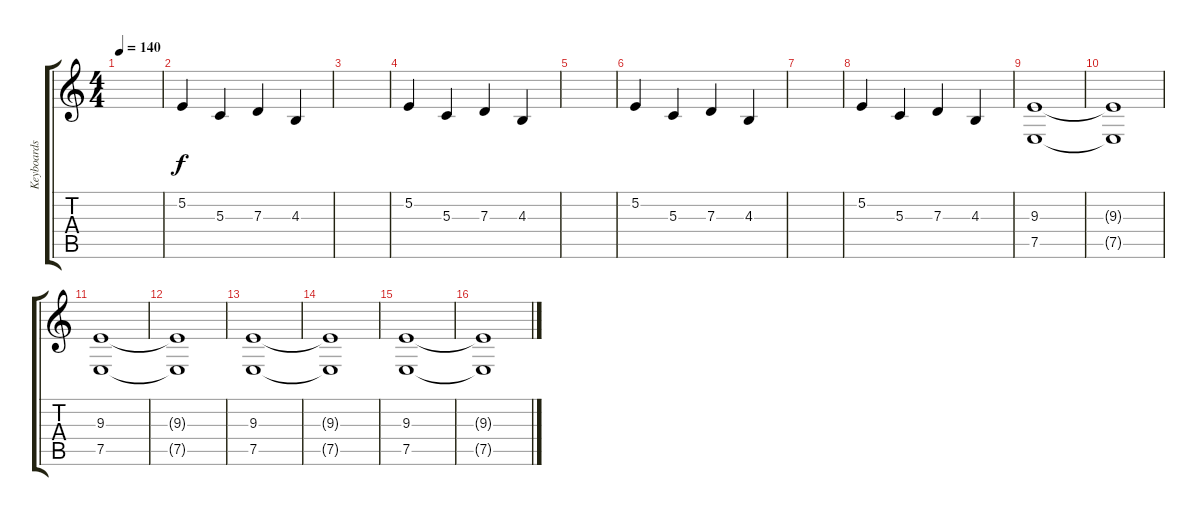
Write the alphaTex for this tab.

\track ("Keyboards" "Keyboards") {instrument lead1square}
\staff {score tabs}
\tuning (E4 B3 G3 D3 A2 E2) {hide}
\ts (4 4)
\tempo 140
\clef g2
\ks c
|
5.2.4{volume 12 instrument orchestrahit} 5.3.4 7.3.4 4.3.4 |
|
5.2.4 5.3.4 7.3.4 4.3.4 |
|
5.2.4{volume 12 instrument orchestrahit} 5.3.4 7.3.4 4.3.4 |
|
5.2.4 5.3.4 7.3.4 4.3.4 |
(9.3 7.5).1{volume 10 instrument lead1square} |
(9.3{t} 7.5{t}).1 |
(9.3 7.5).1 |
(9.3{t} 7.5{t}).1 |
(9.3 7.5).1 |
(9.3{t} 7.5{t}).1 |
(9.3 7.5).1{volume 10 instrument lead1square} |
(9.3{t} 7.5{t}).1
